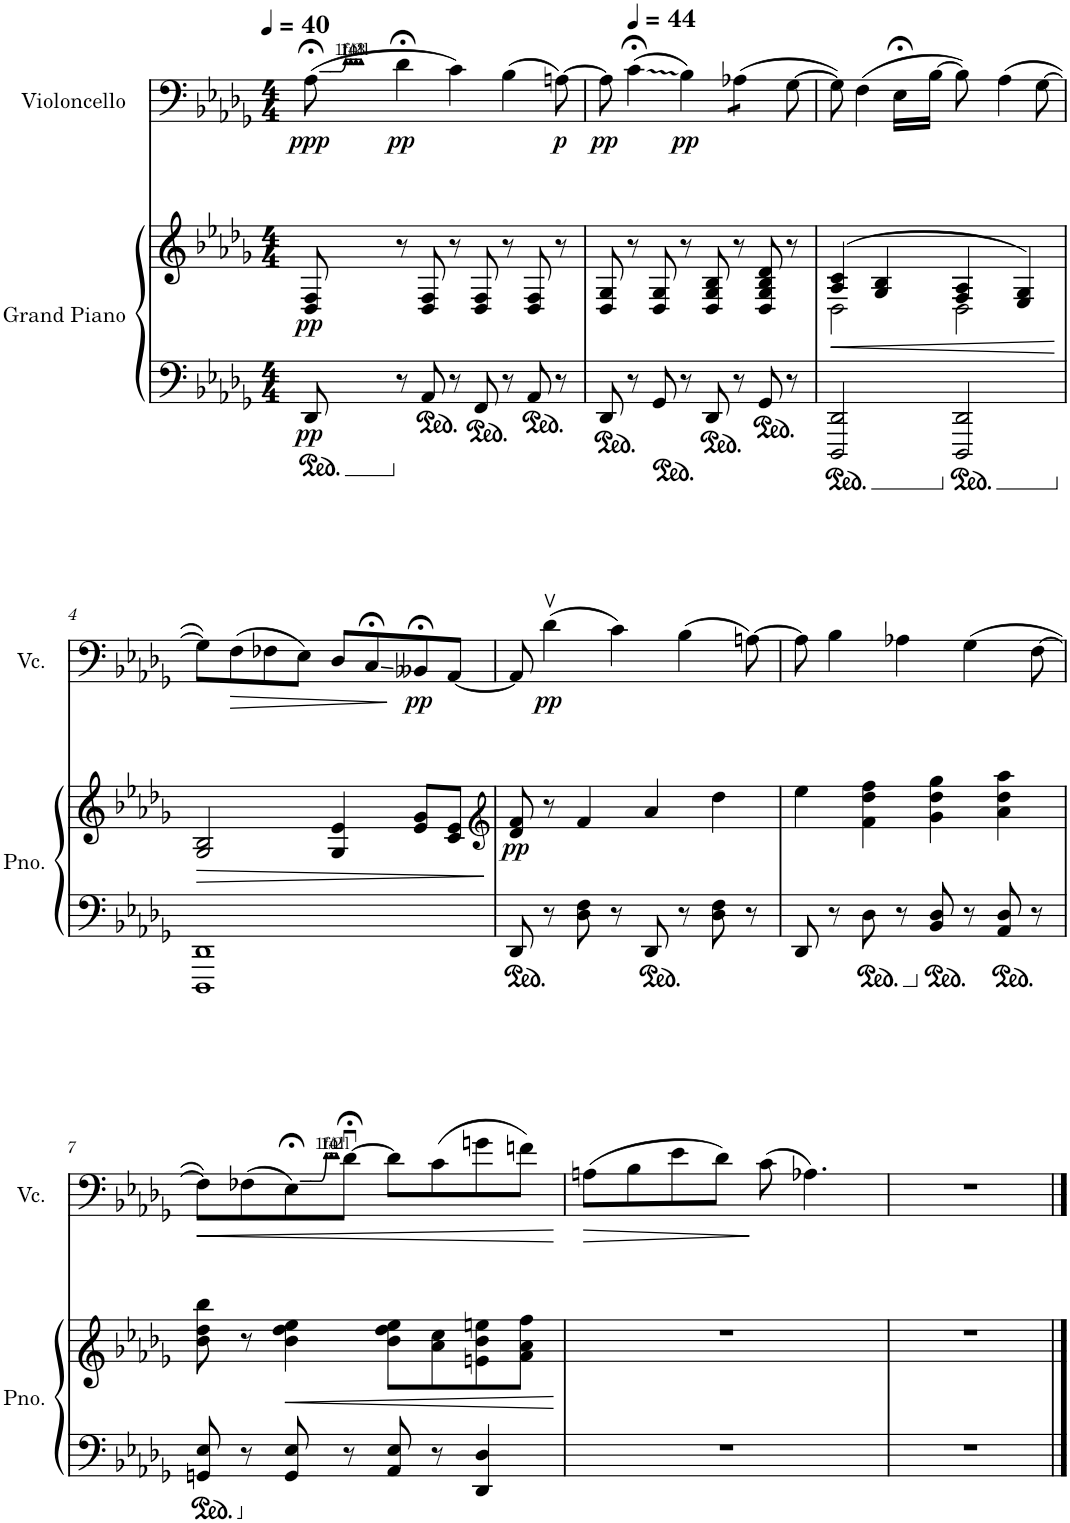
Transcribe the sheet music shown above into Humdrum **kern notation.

**kern	**kern	**dynam	**kern	**dynam
*part2	*part2	*part2	*part1	*part1
*staff3	*staff2	*staff2/3	*staff1	*staff1
*I"Grand Piano	*	*	*I"Violoncello	*
*I'Pno.	*	*	*I'Vc.	*
*clefF4	*clefG2	*	*clefF4	*
*k[b-e-a-d-g-]	*k[b-e-a-d-g-]	*	*k[b-e-a-d-g-]	*
*M4/4	*M4/4	*	*M4/4	*
*MM40	*MM40	*	*MM40	*
=1	=1	=1	=1	=1
!	!	!LO:DY:b=2	!	!
!	!	!LO:DY:n=1:b	!	!LO:DY:b
8DD-/	8D-/ 8F/	pp pp	(8A-;<\	ppp
!	!	!	!	!LO:DY:b
8r	8r	.	4d-;<\	pp
8AA-/	8D-/ 8F/	.	.	.
8r	8r	.	4c\)	.
8FF/	8D-/ 8F/	.	.	.
8r	8r	.	(4B-\	.
8AA-/	8D-/ 8F/	.	.	.
!	!	!	!	!LO:DY:b
8r	8r	.	[8An\)	p
=2	=2	=2	=2	=2
!	!	!	!	!LO:DY:b
8DD-/	8D-/ 8G-/	.	8A\]	pp
*	*	*	*MM44	*
8r	8r	.	(4c;<\	.
8GG-/	8D-/ 8G-/	.	.	.
!	!	!	!	!LO:DY:b
8r	8r	.	4B-\)	pp
8DD-/	8D-/ 8G-/ 8B-/	.	.	.
*	*	*	*tremolo	*
8r	8r	.	(8A-X\L	.
8GG-/	8D-/ 8G-/ 8B-/ 8d-/	.	(8A-X\J	.
*	*	*	*Xtremolo	*
8r	8r	.	[8G-\	.
=3	=3	=3	=3	=3
!	!	!LO:HP:b	!	!
*	*^	*	*	*
2DDD-/ 2DD-/	(4A-/ 4c/	2D-\	<	8G-\])	.
.	.	.	.	(4F\	.
.	4G-/ 4B-/	.	.	.	.
.	.	.	.	16E-;<\LL	.
.	.	.	.	[16B-\JJ	.
2DDD-/ 2DD-/	4F/ 4A-/	2D-\	.	8B-\])	.
.	.	.	.	(4A-\	.
.	4E-/ 4G-/)	.	.	.	.
.	.	.	.	[8G-\	.
*	*v	*v	*	*	*
.	.	[	.	.
!!LO:LB:g=z
=4	=4	=4	=4	=4
!	!	!LO:HP:b	!	!
1DDD- 1DD-	2G-/ 2B-/	>	8G-\L])	.
!	!	!	!	!LO:HP:b
.	.	.	(8F\	>
.	.	.	8F-X\	.
.	.	.	8E-\J)	.
.	4G-/ 4e-/	.	8D-/L	.
.	.	.	8C;</	.
!	!	!	!	!LO:DY:n=1:b
.	8e-/ 8g-/L	.	8BB--X;</	] pp
.	8c/ 8e-/J	.	[8AA-/J	.
.	.	]	.	.
=5	=5	=5	=5	=5
*	*clefG1	*	*	*
!	!	!LO:DY:b	!	!
8DD-/	8f/ 8a-/	pp	8AA-/]	.
!	!	!	!	!LO:DY:b
8r	8r	.	(4d-v\	pp
8D-\ 8F\	4a-/	.	.	.
8r	.	.	4c\)	.
8DD-/	4cc/	.	.	.
8r	.	.	(4B-\	.
8D-\ 8F\	4ff\	.	.	.
8r	.	.	[8An\)	.
=6	=6	=6	=6	=6
8DD-/	4gg-\	.	8A\]	.
8r	.	.	4B-\	.
8D-\	4a-\ 4ff\ 4aa-\	.	.	.
8r	.	.	4A-X\	.
8BB-/ 8D-/	4b-\ 4ff\ 4bb-\	.	.	.
8r	.	.	(4G-\	.
8AA-/ 8D-/	4cc\ 4ff\ 4ccc\	.	.	.
8r	.	.	[8F\	.
!!LO:LB:g=z
=7	=7	=7	=7	=7
!	!	!	!	!LO:HP:b
8GGn/ 8E-/	8dd-\ 8ff\ 8ddd-\	.	8F\L])	<
8r	8r	.	(8F-X\	.
!	!	!LO:HP:b	!	!
8GG/ 8E-/	4dd-\ 4ff\ 4gg-\	<	8E-;<\)	.
8r	.	.	[8d-;<u\J	.
8AA-/ 8E-/	8dd-\ 8ff\ 8gg-\L	.	8d-\L]	.
8r	8cc\ 8ee-\	.	(8c\	.
4DD-/ 4D-/	8gn\ 8dd-\ 8ggn\	.	8gn\	.
.	8a-\ 8cc\ 8aa-\J	.	8fn\J)	.
.	.	[	.	[
=8	=8	=8	=8	=8
!	!	!	!	!LO:HP:b
1r	1r	.	(8An\L	>
.	.	.	8B-\	.
.	.	.	8e-\	.
.	.	.	8d-\J)	.
.	.	.	(8c\	]
.	.	.	4.A-X\)	.
=9	=9	=9	=9	=9
1r	1r	.	1r	.
==	==	==	==	==
*-	*-	*-	*-	*-
